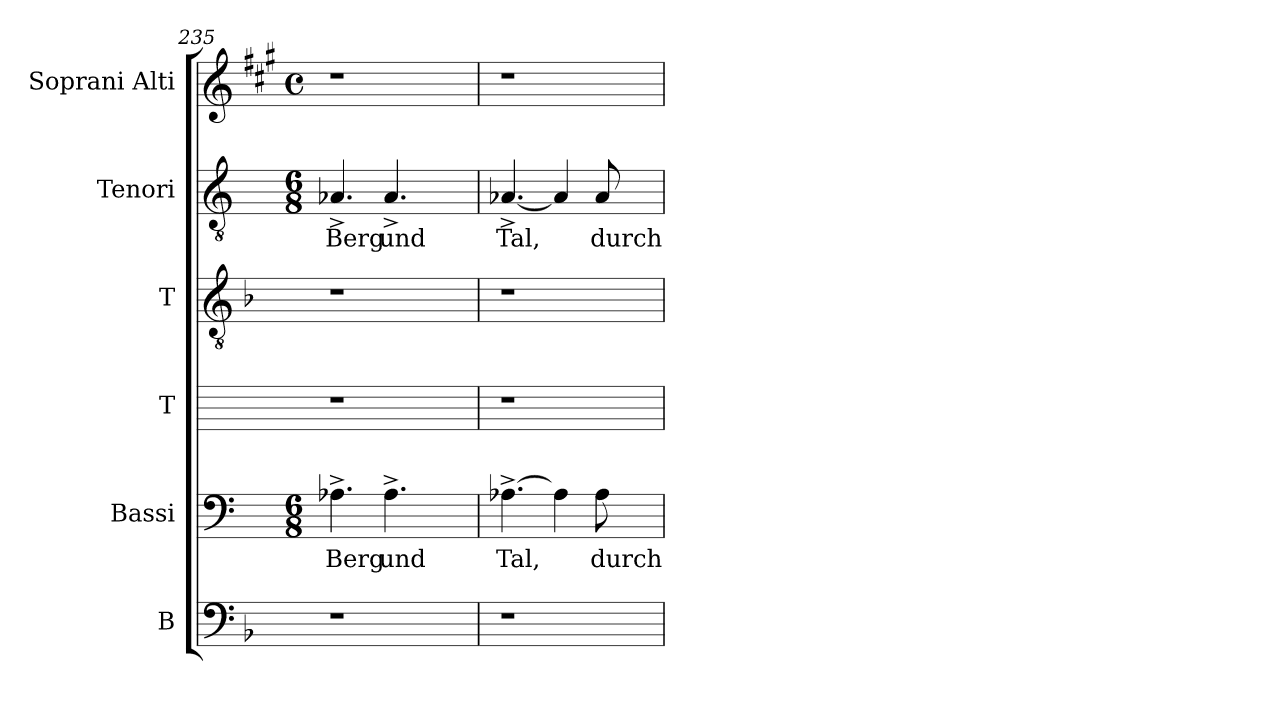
**kern	**kern	**text	**kern	**kern	**kern	**text	**kern
*part6	*part5	*part5	*part4	*part3	*part2	*part2	*part1
*staff6	*staff5	*staff5	*staff4	*staff3	*staff2	*staff2	*staff1
*I"B	*I"Bassi	*	*I"T	*I"T	*I"Tenori	*	*I"Soprani  Alti
*I'B	*I'B	*	*I'T	*I'T	*I'T	*	*I'S  A
*clefF4	*clefF4	*	*	*clefGv2	*clefGv2	*	*clefG2
*k[b-]	*k[]	*	*	*k[b-]	*k[]	*	*k[f#c#g#]
*F:	*C:	*	*	*F:	*C:	*	*A:
*	*M6/8	*	*	*	*M6/8	*	*M4/4
*	*	*	*	*	*	*	*met(c)
=235	=235	=235	=235	=235	=235	=235	=235
!	!	!LO:LY:b:cj	!	!	!	!LO:LY:b:cj	!
1r	4.A-X^>\	Berg	1r	1r	4.A-X^>/	Berg	1r
!	!	!LO:LY:b:cj	!	!	!	!LO:LY:b:cj	!
.	4.A-^>\	und	.	.	4.A-^>/	und	.
.	4ryy	.	.	.	4ryy	.	.
=236	=236	=236	=236	=236	=236	=236	=236
!	!	!LO:LY:b:cj	!	!	!	!LO:LY:b:cj	!
1r	[>4.A-X^>\	Tal,	1r	1r	[<4.A-X^>/	Tal,	1r
.	4A-\]	.	.	.	4A-/]	.	.
!	!	!LO:LY:b:cj	!	!	!	!LO:LY:b:cj	!
.	8A-\	durch	.	.	8A-/	durch	.
.	4ryy	.	.	.	4ryy	.	.
=	=	=	=	=	=	=	=
*-	*-	*-	*-	*-	*-	*-	*-
